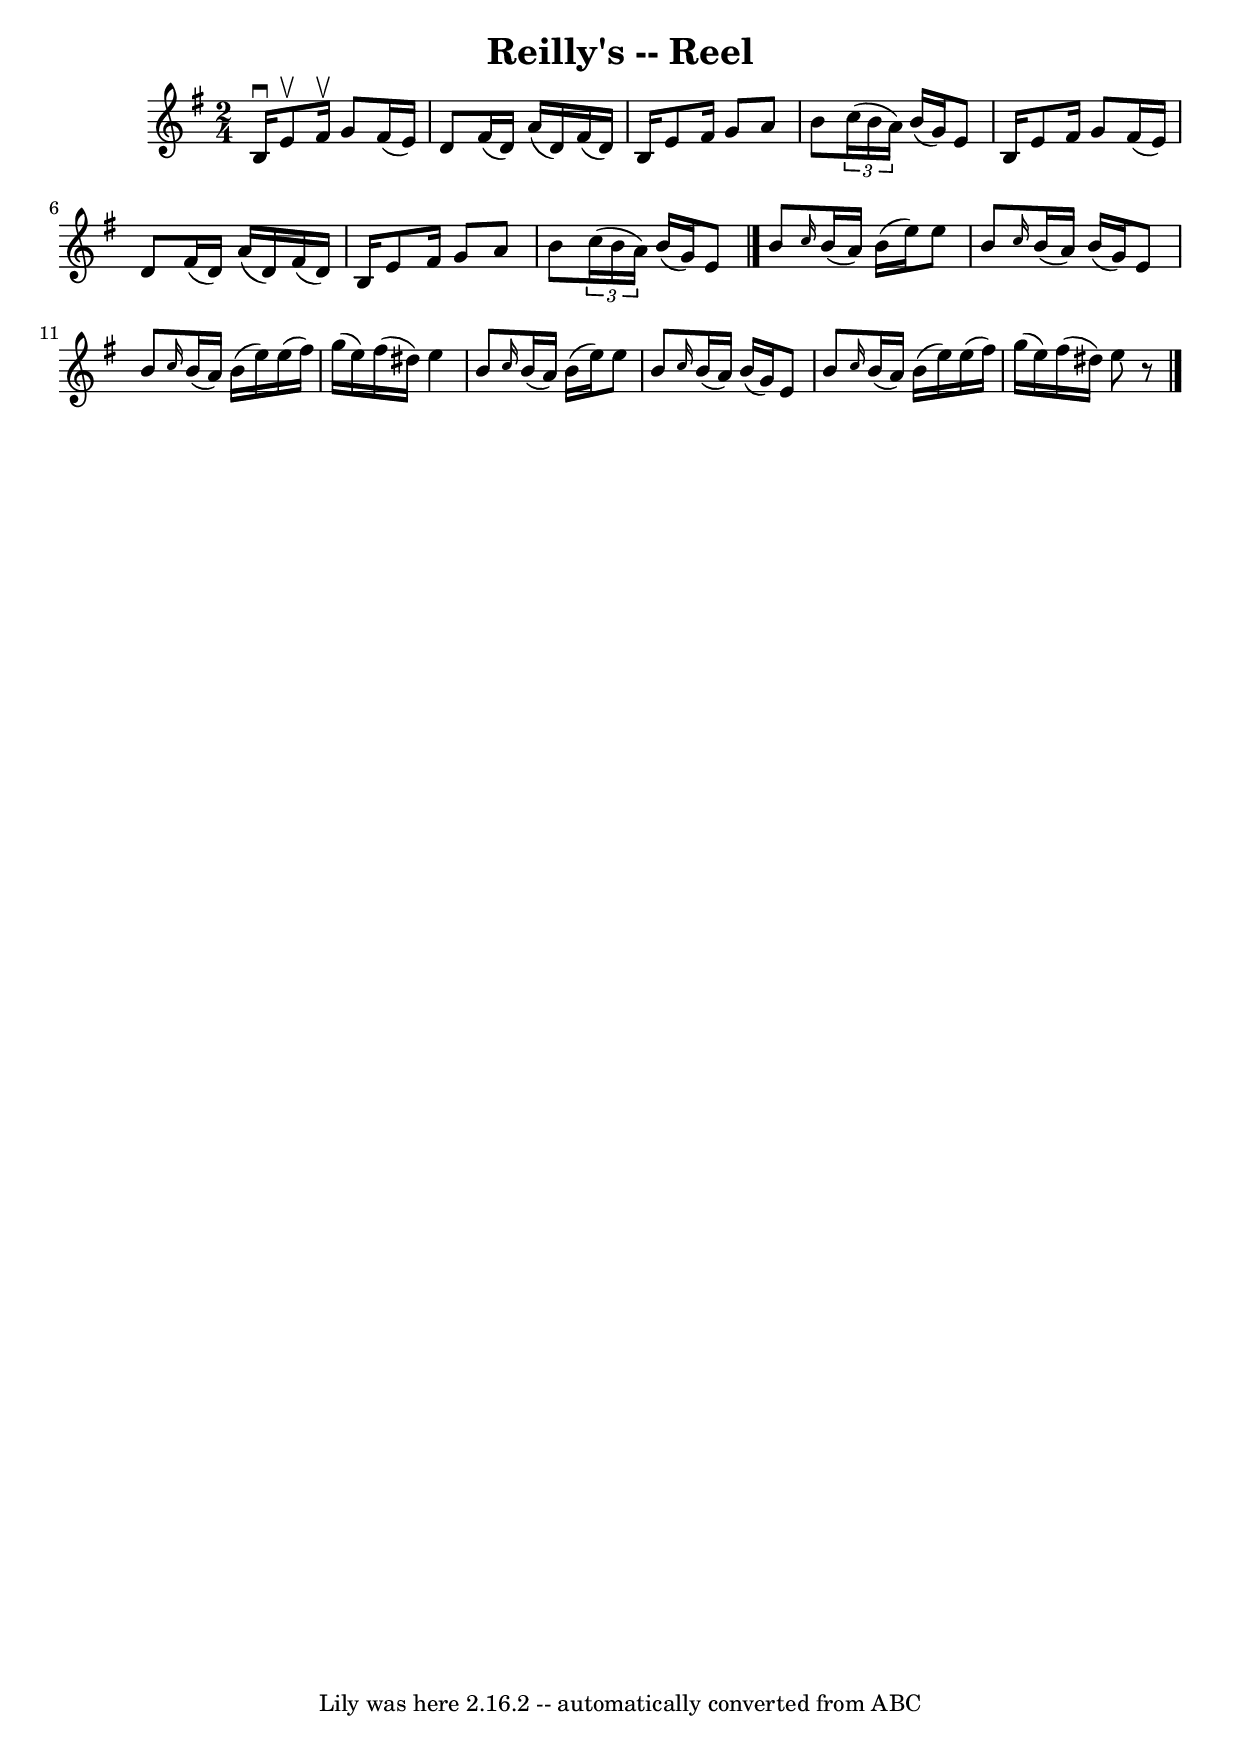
\version "2.7.40"
\include "Mammoth.ily"
\header {
	%% book = "Ryan's Mammoth Collection"
	crossRefNumber = "1"
	footnotes = ""
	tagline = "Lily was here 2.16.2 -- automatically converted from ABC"
	title = "Reilly's -- Reel"
}
voicedefault =  {
\set Score.defaultBarType = "empty"

\time 2/4 \key g \major b16^\downbow e'8^\upbow fis'16^\upbow g'8    
fis'16 (e'16) |
 d'8 fis'16 (d'16) a'16 (d'16)   
fis'16 (d'16) |
 b16 e'8 fis'16 g'8 a'8  |
   
b'8    \times 2/3 { c''16 (b'16 a'16) } b'16 (g'16) e'8  
|
 b16 e'8 fis'16 g'8 fis'16 (e'16) |
 d'8  
 fis'16 (d'16) a'16 (d'16) fis'16 (d'16) |
 b16  
 e'8 fis'16 g'8 a'8  |
 b'8    \times 2/3 { c''16 (b'16  
 a'16) } b'16 (g'16) e'8  \bar "|." b'8  \grace { c''16  } 
 b'16 (a'16) b'16 (e''16) e''8  |
 b'8  \grace {    
c''16  } b'16 (a'16) b'16 (g'16) e'8  |
 b'8  
\grace { c''16  } b'16 (a'16) b'16 (e''16) e''16 (
fis''16) |
 g''16 (e''16) fis''16 (dis''16) e''4    
|
 b'8  \grace { c''16  } b'16 (a'16) b'16 (e''16) 
 e''8  |
 b'8  \grace { c''16  } b'16 (a'16) b'16 (
g'16) e'8  |
 b'8  \grace { c''16  } b'16 (a'16) b'16 
(e''16) e''16 (fis''16) |
 g''16 (e''16) fis''16 
(dis''16) e''8    r8 \bar "|."   
}

\score{
    <<

	\context Staff="default"
	{
	    \voicedefault 
	}

    >>
	\layout {
	}
	\midi {}
}
